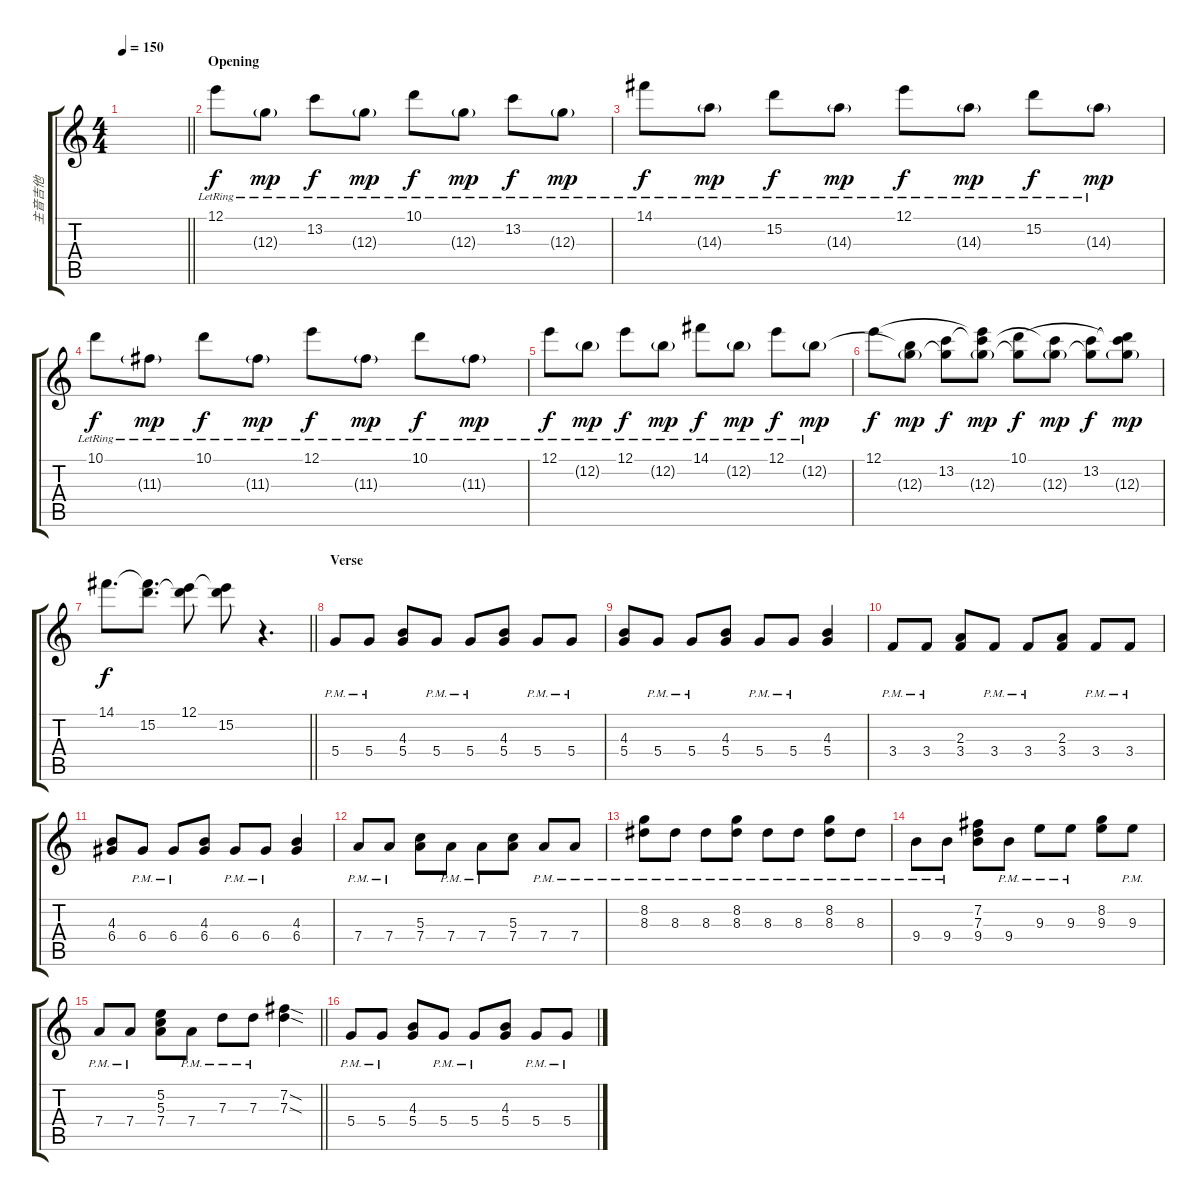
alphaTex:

\track ("主音吉他" "主音吉他") {instrument overdrivenguitar}
\staff {score tabs}
\tuning (E4 B3 G3 D3 A2 E2) {hide}
\ts (4 4)
\tempo 150
\clef g2
\barLineRight lightlight
\ks c
|
\section ("" "Opening")
12.1{lr}.8{instrument electricguitarjazz} 12.3{g lr}.8{dy mp} 13.2{lr}.8{dy f} 12.3{g lr}.8{dy mp} 10.1{lr}.8{dy f} 12.3{g lr}.8{dy mp} 13.2{lr}.8{dy f} 12.3{g lr}.8{dy mp} |
14.1{lr}.8{dy f} 14.3{g lr}.8{dy mp} 15.2{lr}.8{dy f} 14.3{g lr}.8{dy mp} 12.1{lr}.8{dy f} 14.3{g lr}.8{dy mp} 15.2{lr}.8{dy f} 14.3{g lr}.8{dy mp} |
10.1{lr}.8{dy f} 11.3{g lr}.8{dy mp} 10.1{lr}.8{dy f} 11.3{g lr}.8{dy mp} 12.1{lr}.8{dy f} 11.3{g lr}.8{dy mp} 10.1{lr}.8{dy f} 11.3{g lr}.8{dy mp} |
12.1{lr}.8{dy f} 12.2{g lr}.8{dy mp} 12.1{lr}.8{dy f} 12.2{g lr}.8{dy mp} 14.1{lr}.8{dy f} 12.2{g lr}.8{dy mp} 12.1{lr}.8{dy f} 12.2{g lr}.8{dy mp} |
12.1.8{dy f} (12.2{t} 12.3{g}).8{dy mp} (13.2 12.3{t}).8{dy f} (12.1{t} 13.2{t} 12.3{g}).8{dy mp} (10.1 12.3{t}).8{dy f} (13.2{t} 12.3{g}).8{dy mp} (13.2 12.3{t}).8{dy f} (10.1{t} 13.2{t} 12.3{g}).8{dy mp} |
\barLineRight lightlight
14.1.8{d dy f} (14.1{t} 15.2).8{d} (12.1 15.2{t}).8 (12.1{t} 15.2).8 r.4{d} |
\section ("" "Verse")
5.4{pm}.8{instrument overdrivenguitar} 5.4{pm}.8 (4.3 5.4).8 5.4{pm}.8 5.4{pm}.8 (4.3 5.4).8 5.4{pm}.8 5.4{pm}.8 |
(4.3 5.4).8 5.4{pm}.8 5.4{pm}.8 (4.3 5.4).8 5.4{pm}.8 5.4{pm}.8 (4.3 5.4).4 |
3.4{pm}.8 3.4{pm}.8 (2.3 3.4).8 3.4{pm}.8 3.4{pm}.8 (2.3 3.4).8 3.4{pm}.8 3.4{pm}.8 |
(4.3 6.4).8 6.4{pm}.8 6.4{pm}.8 (4.3 6.4).8 6.4{pm}.8 6.4{pm}.8 (4.3 6.4).4 |
7.4{pm}.8 7.4{pm}.8 (5.3 7.4).8 7.4{pm}.8 7.4{pm}.8 (5.3 7.4).8 7.4{pm}.8 7.4{pm}.8 |
(8.2 8.3{pm}).8 8.3{pm}.8 8.3{pm}.8 (8.2 8.3{pm}).8 8.3{pm}.8 8.3{pm}.8 (8.2 8.3{pm}).8 8.3{pm}.8 |
9.4{pm}.8 9.4{pm}.8 (7.2 7.3 9.4).8 9.4{pm}.8 9.3{pm}.8 9.3{pm}.8 (8.2 9.3).8 9.3{pm}.8 |
\barLineRight lightlight
7.4{pm}.8 7.4{pm}.8 (5.2 5.3 7.4).8 7.4{pm}.8 7.3{pm}.8 7.3{pm}.8 (7.2{sod} 7.3{sod}).4 |
5.4{pm}.8 5.4{pm}.8 (4.3 5.4).8 5.4{pm}.8 5.4{pm}.8 (4.3 5.4).8 5.4{pm}.8 5.4{pm}.8
